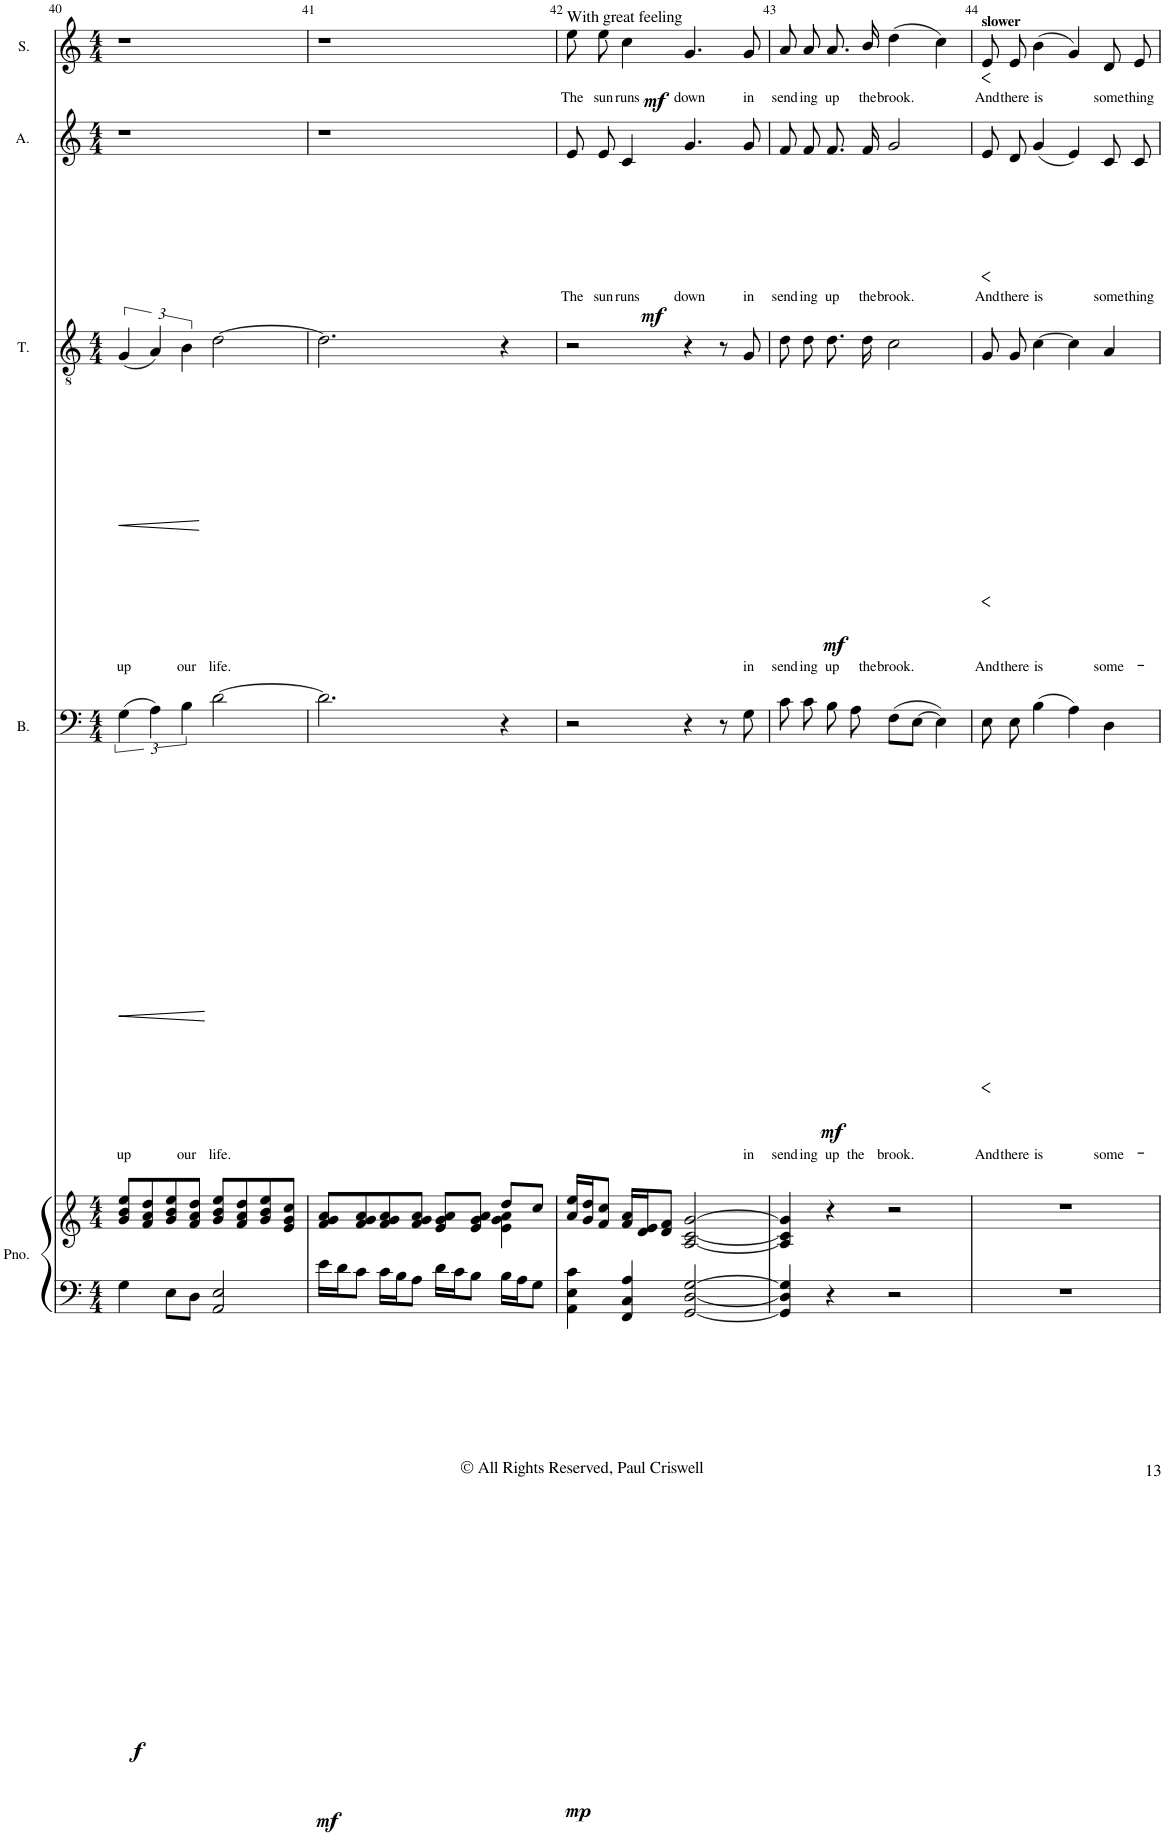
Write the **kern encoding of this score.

**kern	**kern	**dynam	**kern	**text	**dynam	**kern	**text	**dynam	**kern	**text	**dynam	**kern	**text	**dynam
*part5	*part5	*part5	*part4	*part4	*part4	*part3	*part3	*part3	*part2	*part2	*part2	*part1	*part1	*part1
*staff6	*staff5	*staff5/6	*staff4	*staff4	*staff4	*staff3	*staff3	*staff3	*staff2	*staff2	*staff2	*staff1	*staff1	*staff1
*I"Piano	*	*	*I"Bass	*	*	*I"Tenor	*	*	*I"Alto	*	*	*I"Soprano	*	*
*I'Pno.	*	*	*I'B.	*	*	*I'T.	*	*	*I'A.	*	*	*I'S.	*	*
!!LO:PB:g=z
*clefF4	*clefG1	*	*clefF4	*	*	*clefGv2	*	*	*clefG2	*	*	*clefG2	*	*
*k[]	*k[]	*	*k[]	*	*	*k[]	*	*	*k[]	*	*	*k[]	*	*
*M4/4	*M4/4	*	*M4/4	*	*	*M4/4	*	*	*M4/4	*	*	*M4/4	*	*
=40	=40	=40	=40	=40	=40	=40	=40	=40	=40	=40	=40	=40	=40	=40
!	!	!LO:DY:b=2	!	!LO:LY:b	!LO:HP:b	!	!LO:LY:b	!LO:HP:b	!	!	!	!	!	!
4G\	8b/ 8dd/ 8gg/L	f	(6G\	up	<	(6G/	up	<	1r	.	.	1r	.	.
.	8a/ 8cc/ 8ff/	.	.	.	.	.	.	.	.	.	.	.	.	.
.	.	.	6A\)	.	.	6A/)	.	.	.	.	.	.	.	.
8E\L	8b/ 8dd/ 8gg/	.	.	.	.	.	.	.	.	.	.	.	.	.
!	!	!	!	!LO:LY:b	!	!	!LO:LY:b	!	!	!	!	!	!	!
.	.	.	6B\	our	.	6B\	our	.	.	.	.	.	.	.
8D\J	8a/ 8cc/ 8ff/J	.	.	.	.	.	.	.	.	.	.	.	.	.
!	!	!	!	!LO:LY:b	!	!	!LO:LY:b	!	!	!	!	!	!	!
2AA/ 2E/	8b/ 8dd/ 8gg/L	.	[2d\	life.	.	[2d\	life.	.	.	.	.	.	.	.
.	8a/ 8cc/ 8ff/	.	.	.	.	.	.	.	.	.	.	.	.	.
.	8b/ 8dd/ 8gg/	.	.	.	.	.	.	.	.	.	.	.	.	.
.	8g/ 8b/ 8ee/J	.	.	.	.	.	.	.	.	.	.	.	.	.
.	.	.	.	.	[	.	.	[	.	.	.	.	.	.
=41	=41	=41	=41	=41	=41	=41	=41	=41	=41	=41	=41	=41	=41	=41
*	*^	*	*	*	*	*	*	*	*	*	*	*	*	*
!	!	!	!LO:DY:b=2	!	!	!	!	!	!	!	!	!LO:DY:b	!	!	!LO:DY:b
16e\LL	8a/ 8b/ 8cc/L	2.ryy	mf	2.d\]	.	.	2.d\]	.	.	1r	.	mf	1r	.	mf
16d\J	.	.	.	.	.	.	.	.	.	.	.	.	.	.	.
8c\J	8a/ 8b/ 8cc/	.	.	.	.	.	.	.	.	.	.	.	.	.	.
16c\LL	8a/ 8b/ 8cc/	.	.	.	.	.	.	.	.	.	.	.	.	.	.
16B\J	.	.	.	.	.	.	.	.	.	.	.	.	.	.	.
8A\J	8a/ 8b/ 8cc/J	.	.	.	.	.	.	.	.	.	.	.	.	.	.
16d\LL	8g/ 8b/ 8cc/L	.	.	.	.	.	.	.	.	.	.	.	.	.	.
16c\J	.	.	.	.	.	.	.	.	.	.	.	.	.	.	.
8B\J	8g/ 8b/ 8cc/J	.	.	.	.	.	.	.	.	.	.	.	.	.	.
!	!	!	!	!	!	!LO:DY:b	!	!	!LO:DY:b	!	!	!	!	!	!
16B\LL	8ff/L	4g\ 4b\ 4cc\	.	4r	.	mf	4r	.	mf	.	.	.	.	.	.
16A\J	.	.	.	.	.	.	.	.	.	.	.	.	.	.	.
8G\J	8ee/J	.	.	.	.	.	.	.	.	.	.	.	.	.	.
*	*v	*v	*	*	*	*	*	*	*	*	*	*	*	*	*
=42	=42	=42	=42	=42	=42	=42	=42	=42	=42	=42	=42	=42	=42	=42
!	!	!	!	!	!	!	!	!	!	!	!	!LO:TX:a:t=With great feeling	!	!
!	!	!LO:DY:b=2	!	!	!	!	!	!	!	!LO:LY:b	!	!	!LO:LY:b	!
4AA\ 4E\ 4c\	16cc/ 16gg/LL	mp	2r	.	.	2r	.	.	8e/L	The	.	8ee\L	The	.
.	16b/ 16ff/J	.	.	.	.	.	.	.	.	.	.	.	.	.
!	!	!	!	!	!	!	!	!	!	!LO:LY:b	!	!	!LO:LY:b	!
.	8a/ 8ee/J	.	.	.	.	.	.	.	8e/J	sun	.	8ee\J	sun	.
!	!	!	!	!	!	!	!	!	!	!LO:LY:b	!	!	!LO:LY:b	!
4FF/ 4C/ 4A/	16a/ 16cc/LL	.	.	.	.	.	.	.	4c/	runs	.	4cc\	runs	.
.	16f/ 16g/J	.	.	.	.	.	.	.	.	.	.	.	.	.
.	8f/ 8a/J	.	.	.	.	.	.	.	.	.	.	.	.	.
!	!	!	!	!	!	!	!	!	!	!LO:LY:b	!	!	!LO:LY:b	!
[2GG/ [2D/ [2G/	[2c/ [2e/ [2b/	.	4r	.	.	4r	.	.	4.g/	down	.	4.g/	down	.
.	.	.	8r	.	.	8r	.	.	.	.	.	.	.	.
!	!	!	!	!LO:LY:b	!	!	!LO:LY:b	!	!	!LO:LY:b	!	!	!LO:LY:b	!
.	.	.	8G\	in	.	8G/	in	.	8g/	in	.	8g/	in	.
=43	=43	=43	=43	=43	=43	=43	=43	=43	=43	=43	=43	=43	=43	=43
!	!	!	!	!LO:LY:b	!	!	!LO:LY:b	!	!	!LO:LY:b	!	!	!LO:LY:b	!
4GG/] 4D/] 4G/]	4c/] 4e/] 4b/]	.	8c\	send-	.	8d\L	send-	.	8f/L	send-	.	8a/L	send-	.
!	!	!	!	!LO:LY:b	!	!	!LO:LY:b	!	!	!LO:LY:b	!	!	!LO:LY:b	!
.	.	.	8c\	-ing	.	8d\J	-ing	.	8f/J	-ing	.	8a/J	-ing	.
!	!	!	!	!LO:LY:b	!	!	!LO:LY:b	!	!	!LO:LY:b	!	!	!LO:LY:b	!
4r	4r	.	8B\	up	.	8.d\L	up	.	8.f/L	up	.	8.a/L	up	.
!	!	!	!	!LO:LY:b	!	!	!	!	!	!	!	!	!	!
.	.	.	8A\	the	.	.	.	.	.	.	.	.	.	.
!	!	!	!	!	!	!	!LO:LY:b	!	!	!LO:LY:b	!	!	!LO:LY:b	!
.	.	.	.	.	.	16d\Jk	the	.	16f/Jk	the	.	16b/Jk	the	.
!	!	!	!	!LO:LY:b	!	!	!LO:LY:b	!	!	!LO:LY:b	!	!	!LO:LY:b	!
2r	2r	.	(8F\L	brook.	.	2c\	brook.	.	2g/	brook.	.	(4dd\	brook.	.
.	.	.	[8E\J	.	.	.	.	.	.	.	.	.	.	.
.	.	.	4E\])	.	.	.	.	.	.	.	.	4cc\)	.	.
=44	=44	=44	=44	=44	=44	=44	=44	=44	=44	=44	=44	=44	=44	=44
!	!	!	!	!	!	!	!	!	!	!	!	!LO:TX:a:B:t=slower	!	!
!	!	!	!	!LO:LY:b	!LO:HP:b	!	!LO:LY:b	!LO:HP:b	!	!LO:LY:b	!LO:HP:b	!	!LO:LY:b	!LO:HP:b
1r	1r	.	8E\	And	<	8G/L	And	<	8e/L	And	<	8e/L	And	<
!	!	!	!	!LO:LY:b	!	!	!LO:LY:b	!	!	!LO:LY:b	!	!	!LO:LY:b	!
.	.	.	8E\	there	.	8G/J	there	.	8d/J	there	.	8e/J	there	.
!	!	!	!	!LO:LY:b	!	!	!LO:LY:b	!	!	!LO:LY:b	!	!	!LO:LY:b	!
.	.	.	(4B\	is	.	[4c\	is	.	(4g/	is	.	(4b\	is	.
.	.	.	4A\)	.	.	4c\]	.	.	4e/)	.	.	4g/)	.	.
!	!	!	!	!LO:LY:b	!	!	!LO:LY:b	!	!	!LO:LY:b	!	!	!LO:LY:b	!
.	.	.	4D\	some-	.	4A/	some-	.	8c/L	some-	.	8d/L	some-	.
!	!	!	!	!	!	!	!	!	!	!LO:LY:b	!	!	!LO:LY:b	!
.	.	.	.	.	.	.	.	.	8c/J	-thing	.	8e/J	-thing	.
.	.	.	.	.	[	.	.	[	.	.	[	.	.	[
=	=	=	=	=	=	=	=	=	=	=	=	=	=	=
*-	*-	*-	*-	*-	*-	*-	*-	*-	*-	*-	*-	*-	*-	*-
